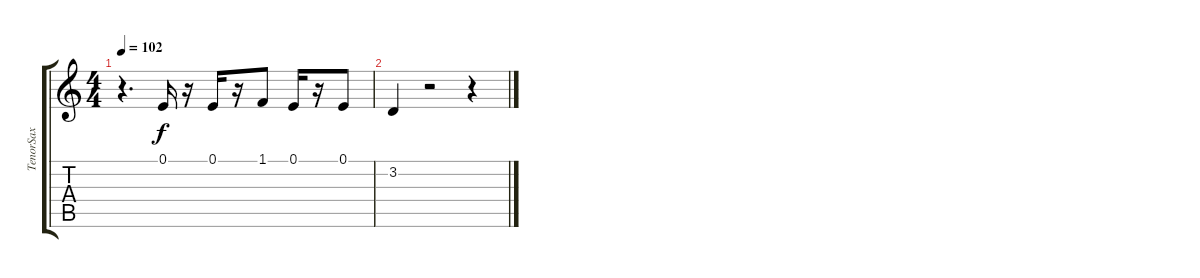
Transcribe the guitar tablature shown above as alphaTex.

\track ("TenorSax" "TenorSax") {instrument tenorsax}
\staff {score tabs}
\tuning (E4 B3 G3 D3 A2 E2) {hide}
\ts (4 4)
\tempo 102
\clef g2
\ks c
r.4{d dy f} 0.1.16 r.16 0.1.16 r.16 1.1.8 0.1.16 r.16 0.1.8 |
3.2.4 r.2 r.4
